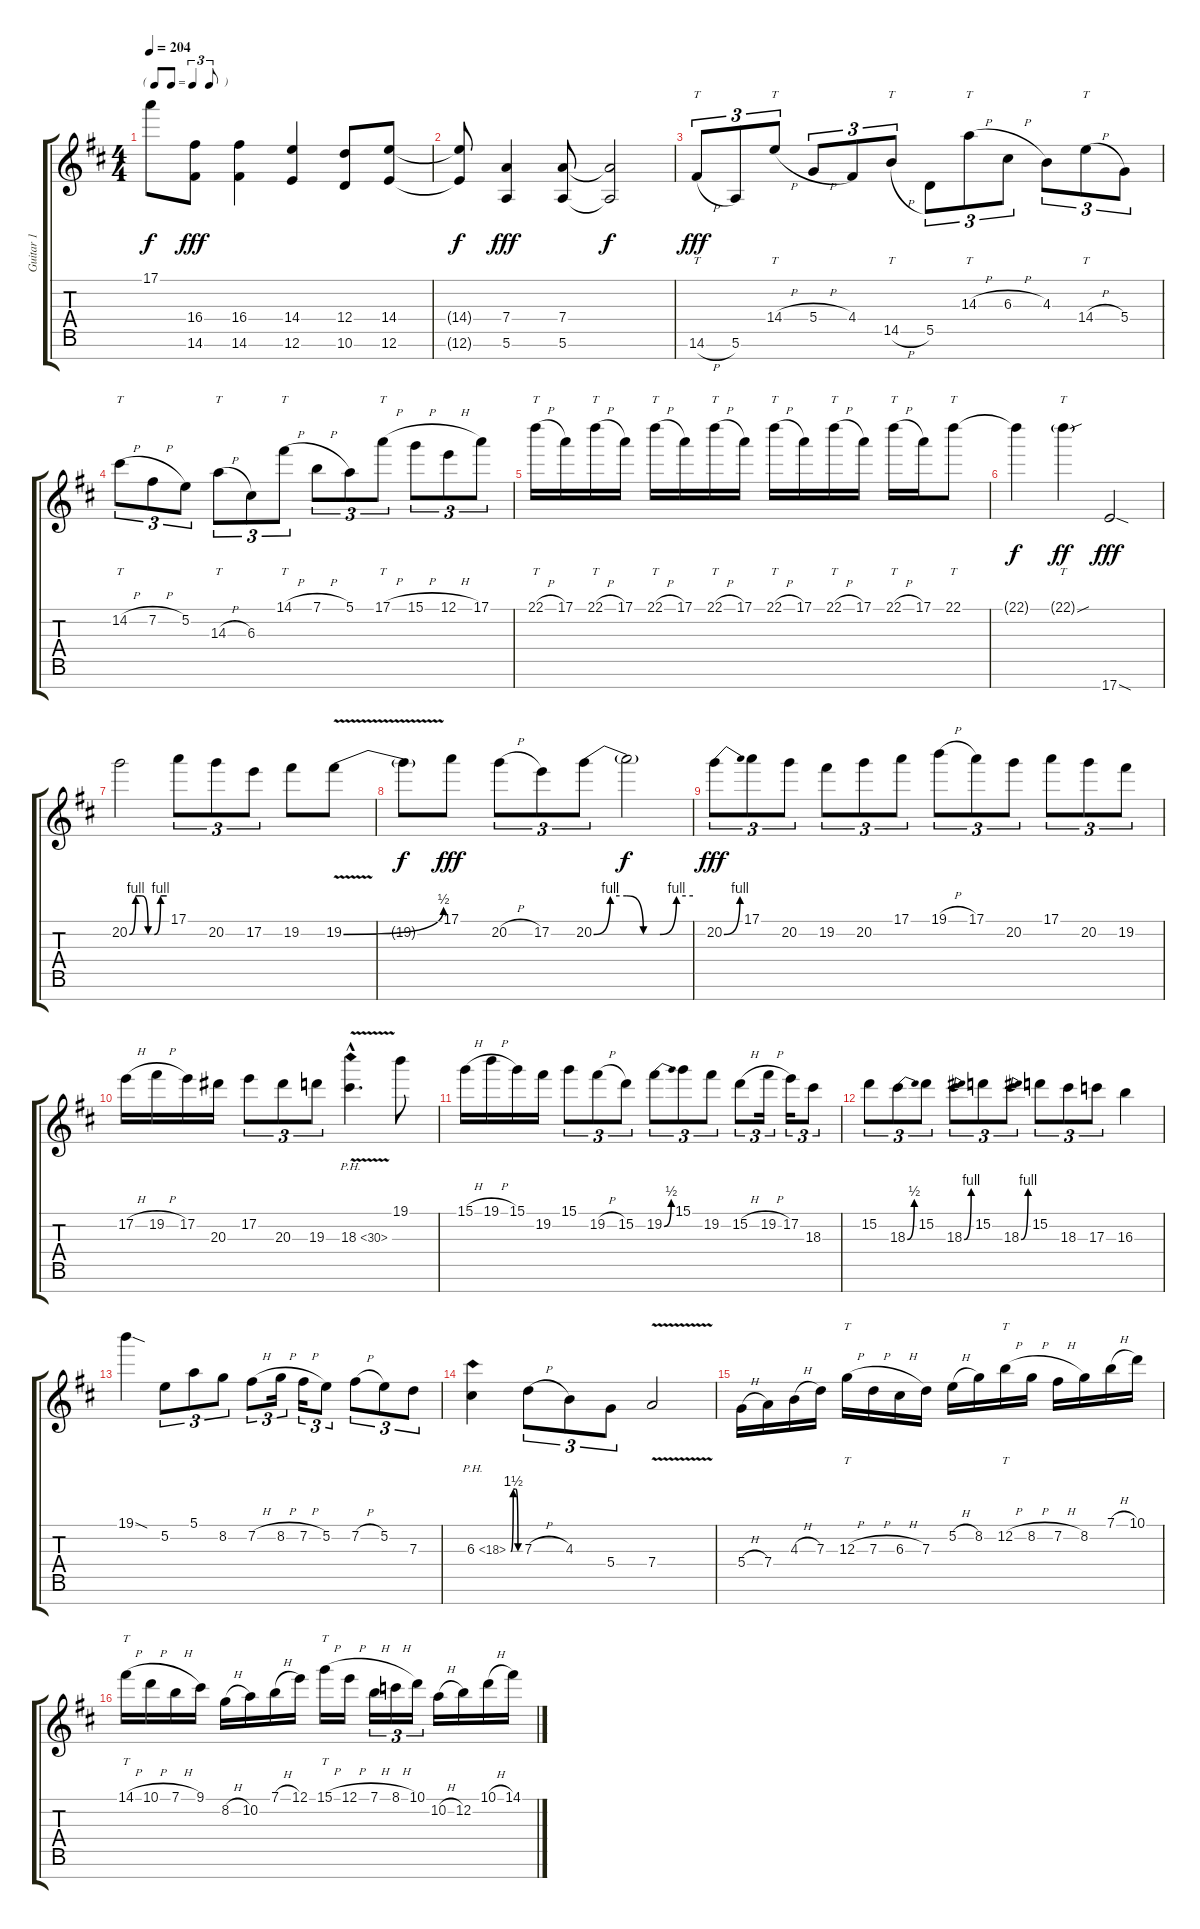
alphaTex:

\track ("Guitar 1" "Guitar 1") {instrument distortionguitar}
\staff {score tabs}
\tuning (E4 B3 G3 D3 A2 E2 B1) {hide}
\ts (4 4)
\tf triplet8th
\tempo 204
\clef g2
\ks d
17.1{t}.8{dy f} (16.4 14.6).8{dy fff} (16.4 14.6).4 (14.4 12.6).4 (12.4 10.6).8 (14.4 12.6).8 |
(14.4{t} 12.6{t}).8{dy f} (7.4 5.6).4{dy fff} (7.4 5.6).8 (7.4{t} 5.6{t}).2{dy f} |
14.6{h}.8{tt tu (3 2) dy fff} 5.6.8{tu (3 2)} 14.4{h}.8{tt tu (3 2)} 5.4{h}.8{tu (3 2)} 4.4.8{tu (3 2)} 14.5{h}.8{tt tu (3 2)} 5.5.8{tu (3 2)} 14.3{h}.8{tt tu (3 2)} 6.3{h}.8{tu (3 2)} 4.3.8{tu (3 2)} 14.4{h}.8{tt tu (3 2)} 5.4.8{tu (3 2)} |
14.2{h}.8{tt tu (3 2)} 7.2{h}.8{tu (3 2)} 5.2.8{tu (3 2)} 14.3{h}.8{tt tu (3 2)} 6.3.8{tu (3 2)} 14.1{h}.8{tt tu (3 2)} 7.1{h}.8{tu (3 2)} 5.1.8{tu (3 2)} 17.1{h}.8{tt tu (3 2)} 15.1{h}.8{tu (3 2)} 12.1{h}.8{tu (3 2)} 17.1.8{tu (3 2)} |
22.1{h}.16{tt} 17.1.16 22.1{h}.16{tt} 17.1.16 22.1{h}.16{tt} 17.1.16 22.1{h}.16{tt} 17.1.16 22.1{h}.16{tt} 17.1.16 22.1{h}.16{tt} 17.1.16 22.1{h}.16{tt} 17.1.16 22.1.8{tt} |
22.1{t}.4{dy f} 22.1{sou g}.4{tt dy ff} 17.7{sod}.2{dy fff} |
20.2{be (custom 0 0 10 4 20 4 30 0 40 0 50 4 60 4)}.2 17.1.8{tu (3 2)} 20.2.8{tu (3 2)} 17.2.8{tu (3 2)} 19.2.8 19.2{be (bend 0 0 60 2) v}.8 |
19.2{t}.8{dy f} 17.1.8{dy fff} 20.2{h}.8{tu (3 2)} 17.2.8{tu (3 2)} 20.2{be (custom 0 0 10 4 20 4 30 0 40 0 50 4 60 4)}.8{tu (3 2)} 20.2{t}.2{dy f} |
20.2{be (bend 0 0 60 4)}.8{tu (3 2) dy fff} 17.1.8{tu (3 2)} 20.2.8{tu (3 2)} 19.2.8{tu (3 2)} 20.2.8{tu (3 2)} 17.1.8{tu (3 2)} 19.1{h}.8{tu (3 2)} 17.1.8{tu (3 2)} 20.2.8{tu (3 2)} 17.1.8{tu (3 2)} 20.2.8{tu (3 2)} 19.2.8{tu (3 2)} |
17.2{h}.16 19.2{h}.16 17.2.16 20.3.16 17.2.8{tu (3 2)} 20.3.8{tu (3 2)} 19.3.8{tu (3 2)} 18.3{ph 12 v hac}.4{d} 19.1.8 |
15.1{h}.16 19.1{h}.16 15.1.16 19.2.16 15.1.8{tu (3 2)} 19.2{h}.8{tu (3 2)} 15.2.8{tu (3 2)} 19.2{be (bend 0 0 60 2)}.8{tu (3 2)} 15.1.8{tu (3 2)} 19.2.8{tu (3 2)} 15.2{h}.8{tu (3 2)} 19.2{h}.16{tu (3 2)} 17.2.16{tu (3 2)} 18.3.8{tu (3 2)} |
15.2.8{tu (3 2)} 18.3{be (bend 0 0 60 2)}.8{tu (3 2)} 15.2.8{tu (3 2)} 18.3{be (bend 0 0 60 4)}.8{tu (3 2)} 15.2.8{tu (3 2)} 18.3{be (bend 0 0 60 4)}.8{tu (3 2)} 15.2.8{tu (3 2)} 18.3.8{tu (3 2)} 17.3.8{tu (3 2)} 16.3.4 |
19.1{sod}.4 5.2.8{tu (3 2)} 5.1.8{tu (3 2)} 8.2.8{tu (3 2)} 7.2{h}.8{tu (3 2)} 8.2{h}.16{tu (3 2)} 7.2{h}.16{tu (3 2)} 5.2.8{tu (3 2)} 7.2{h}.8{tu (3 2)} 5.2.8{tu (3 2)} 7.3.8{tu (3 2)} |
6.3{be (custom 0 0 15 6 30 6 45 0 60 0) ph 12}.4 7.3{h}.8{tu (3 2)} 4.3.8{tu (3 2)} 5.4.8{tu (3 2)} 7.4{v}.2 |
5.4{h}.16 7.4.16 4.3{h}.16 7.3.16 12.3{h}.16{tt} 7.3{h}.16 6.3{h}.16 7.3.16 5.2{h}.16 8.2.16 12.2{h}.16{tt} 8.2{h}.16 7.2{h}.16 8.2.16 7.1{h}.16 10.1.16 |
14.1{h}.16{tt} 10.1{h}.16 7.1{h}.16 9.1.16 8.2{h}.16 10.2.16 7.1{h}.16 12.1.16 15.1{h}.16{tt} 12.1{h}.16 7.1{h}.16{tu (3 2)} 8.1{h}.16{tu (3 2)} 10.1.16{tu (3 2)} 10.2{h}.16 12.2.16 10.1{h}.16 14.1.16
